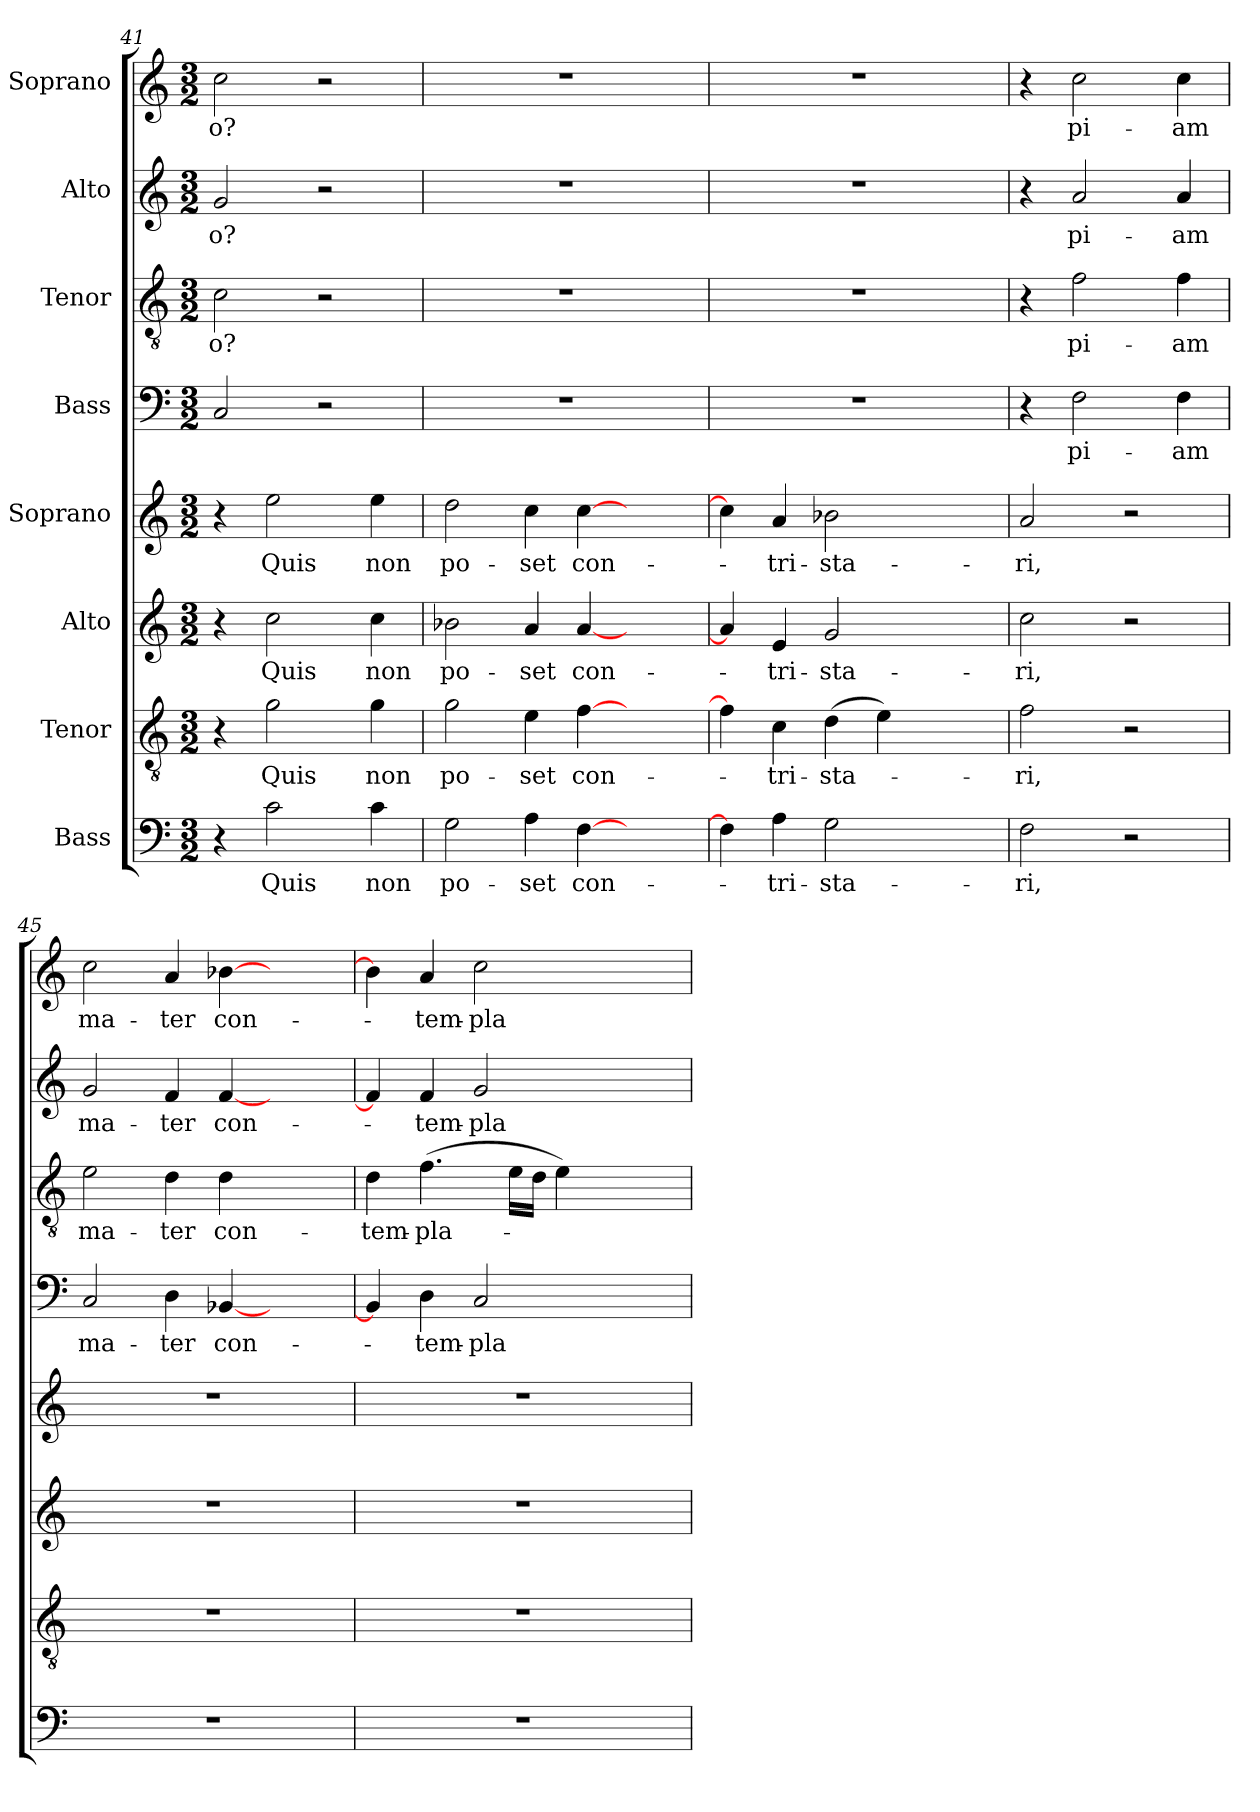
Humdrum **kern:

**kern	**text	**kern	**text	**kern	**text	**kern	**text	**kern	**text	**kern	**text	**kern	**text	**kern	**text
*part8	*part8	*part7	*part7	*part6	*part6	*part5	*part5	*part4	*part4	*part3	*part3	*part2	*part2	*part1	*part1
*staff8	*staff8	*staff7	*staff7	*staff6	*staff6	*staff5	*staff5	*staff4	*staff4	*staff3	*staff3	*staff2	*staff2	*staff1	*staff1
*I"Bass	*	*I"Tenor	*	*I"Alto	*	*I"Soprano	*	*I"Bass	*	*I"Tenor	*	*I"Alto	*	*I"Soprano	*
*clefF4	*	*clefGv2	*	*clefG2	*	*clefG2	*	*clefF4	*	*clefGv2	*	*clefG2	*	*clefG2	*
*k[]	*	*k[]	*	*k[]	*	*k[]	*	*k[]	*	*k[]	*	*k[]	*	*k[]	*
*C:	*	*C:	*	*C:	*	*C:	*	*C:	*	*C:	*	*C:	*	*C:	*
*M3/2	*	*M3/2	*	*M3/2	*	*M3/2	*	*M3/2	*	*M3/2	*	*M3/2	*	*M3/2	*
=41	=41	=41	=41	=41	=41	=41	=41	=41	=41	=41	=41	=41	=41	=41	=41
4r	.	4r	.	4r	.	4r	.	2C/	.	2c\	-o?	2g/	-o?	2cc\	-o?
2c\	Quis	2g\	Quis	2cc\	Quis	2ee\	Quis	.	.	.	.	.	.	.	.
.	.	.	.	.	.	.	.	2r	.	2r	.	2r	.	2r	.
4c\	non	4g\	non	4cc\	non	4ee\	non	.	.	.	.	.	.	.	.
=42	=42	=42	=42	=42	=42	=42	=42	=42	=42	=42	=42	=42	=42	=42	=42
2G\	po-	2g\	po-	2b-X\	po-	2dd\	po-	1.r	.	1.r	.	1.r	.	1.r	.
4A\	-set	4e\	-set	4a/	-set	4cc\	-set	.	.	.	.	.	.	.	.
[4F\	con-	[4f\	con-	[4a/	con-	[4cc\	con-	.	.	.	.	.	.	.	.
2ryy	.	2ryy	.	2ryy	.	2ryy	.	.	.	.	.	.	.	.	.
=43	=43	=43	=43	=43	=43	=43	=43	=43	=43	=43	=43	=43	=43	=43	=43
4F\]	.	4f\]	.	4a/]	.	4cc\]	.	1.r	.	1.r	.	1.r	.	1.r	.
4A\	-tri-	4c\	-tri-	4e/	-tri-	4a/	-tri-	.	.	.	.	.	.	.	.
2G\	-sta-	(4d\	-sta-	2g/	-sta-	2b-X\	-sta-	.	.	.	.	.	.	.	.
.	.	4e\)	.	.	.	.	.	.	.	.	.	.	.	.	.
2ryy	.	2ryy	.	2ryy	.	2ryy	.	.	.	.	.	.	.	.	.
=44	=44	=44	=44	=44	=44	=44	=44	=44	=44	=44	=44	=44	=44	=44	=44
2F\	-ri,	2f\	-ri,	2cc\	-ri,	2a/	-ri,	4r	.	4r	.	4r	.	4r	.
.	.	.	.	.	.	.	.	2F\	pi-	2f\	pi-	2a/	pi-	2cc\	pi-
2r	.	2r	.	2r	.	2r	.	.	.	.	.	.	.	.	.
.	.	.	.	.	.	.	.	4F\	-am	4f\	-am	4a/	-am	4cc\	-am
=45	=45	=45	=45	=45	=45	=45	=45	=45	=45	=45	=45	=45	=45	=45	=45
1.r	.	1.r	.	1.r	.	1.r	.	2C/	ma-	2e\	ma-	2g/	ma-	2cc\	ma-
.	.	.	.	.	.	.	.	4D\	-ter	4d\	-ter	4f/	-ter	4a/	-ter
.	.	.	.	.	.	.	.	[4BB-X/	con-	4d\	con-	[4f/	con-	[4b-X\	con-
.	.	.	.	.	.	.	.	2ryy	.	2ryy	.	2ryy	.	2ryy	.
!!LO:LB:g=z
=46	=46	=46	=46	=46	=46	=46	=46	=46	=46	=46	=46	=46	=46	=46	=46
1.r	.	1.r	.	1.r	.	1.r	.	4BB-/]	.	4d\	-tem-	4f/]	.	4b-\]	.
.	.	.	.	.	.	.	.	4D\	-tem-	(4.f\	-pla-	4f/	-tem-	4a/	-tem-
.	.	.	.	.	.	.	.	2C/	-pla-	.	.	2g/	-pla-	2cc\	-pla-
.	.	.	.	.	.	.	.	.	.	16e\LL	.	.	.	.	.
.	.	.	.	.	.	.	.	.	.	16d\JJ	.	.	.	.	.
.	.	.	.	.	.	.	.	.	.	4e\)	.	.	.	.	.
.	.	.	.	.	.	.	.	2ryy	.	2ryy	.	2ryy	.	2ryy	.
=	=	=	=	=	=	=	=	=	=	=	=	=	=	=	=
*-	*-	*-	*-	*-	*-	*-	*-	*-	*-	*-	*-	*-	*-	*-	*-
